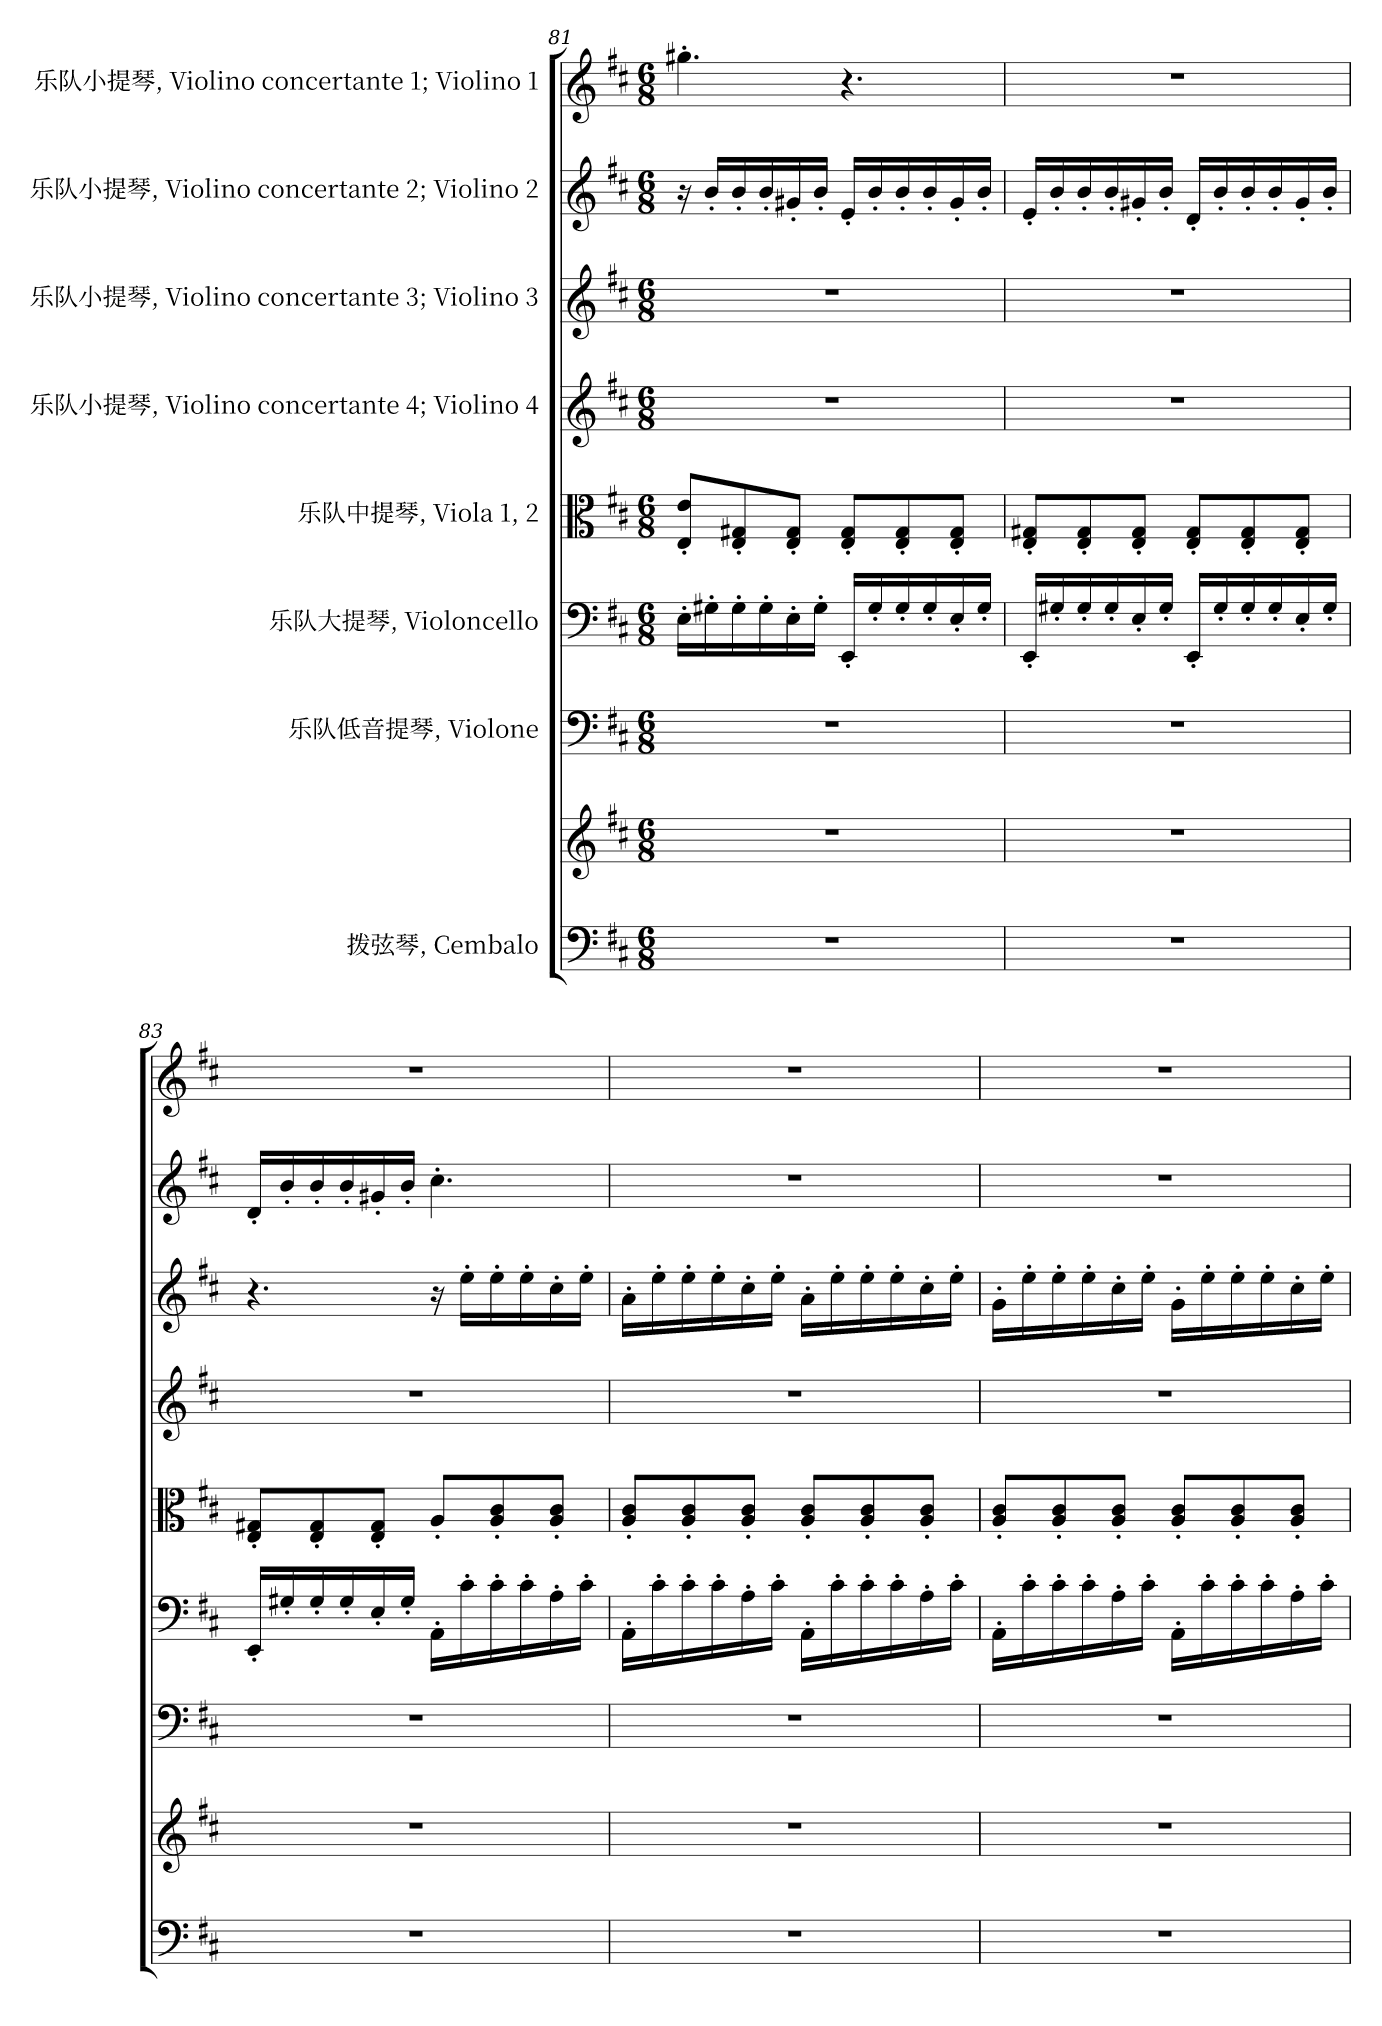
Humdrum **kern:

**kern	**kern	**kern	**kern	**kern	**kern	**kern	**kern	**kern
*part8	*part8	*part7	*part6	*part5	*part4	*part3	*part2	*part1
*staff9	*staff8	*staff7	*staff6	*staff5	*staff4	*staff3	*staff2	*staff1
*I"拨弦琴, Cembalo	*	*I"乐队低音提琴, Violone	*I"乐队大提琴, Violoncello	*I"乐队中提琴, Viola 1, 2	*I"乐队小提琴, Violino concertante 4; Violino 4	*I"乐队小提琴, Violino concertante 3; Violino 3	*I"乐队小提琴, Violino concertante 2; Violino 2	*I"乐队小提琴, Violino concertante 1; Violino 1
!!LO:PB:g=z
*clefF4	*clefG2	*clefF4	*clefF4	*clefC3	*clefG2	*clefG2	*clefG2	*clefG2
*	*	*ITrd7c12	*	*	*	*	*	*
*k[f#c#]	*k[f#c#]	*k[f#c#]	*k[f#c#]	*k[f#c#]	*k[f#c#]	*k[f#c#]	*k[f#c#]	*k[f#c#]
*M6/8	*M6/8	*M6/8	*M6/8	*M6/8	*M6/8	*M6/8	*M6/8	*M6/8
=81	=81	=81	=81	=81	=81	=81	=81	=81
2.r	2.r	2.r	16E'\LL	8E/' 8e/'L	2.r	2.r	16r	4.gg#X'\
.	.	.	16G#X'\	.	.	.	16b'/LL	.
.	.	.	16G#'\	8E/' 8G#X/'	.	.	16b'/	.
.	.	.	16G#'\	.	.	.	16b'/	.
.	.	.	16E'\	8E/' 8G#/'J	.	.	16g#X'/	.
.	.	.	16G#'\JJ	.	.	.	16b'/JJ	.
.	.	.	16EE'/LL	8E/' 8G#/'L	.	.	16e'/LL	4.r
.	.	.	16G#'/	.	.	.	16b'/	.
.	.	.	16G#'/	8E/' 8G#/'	.	.	16b'/	.
.	.	.	16G#'/	.	.	.	16b'/	.
.	.	.	16E'/	8E/' 8G#/'J	.	.	16g#'/	.
.	.	.	16G#'/JJ	.	.	.	16b'/JJ	.
=82	=82	=82	=82	=82	=82	=82	=82	=82
2.r	2.r	2.r	16EE'/LL	8E/' 8G#X/'L	2.r	2.r	16e'/LL	2.r
.	.	.	16G#X'/	.	.	.	16b'/	.
.	.	.	16G#'/	8E/' 8G#/'	.	.	16b'/	.
.	.	.	16G#'/	.	.	.	16b'/	.
.	.	.	16E'/	8E/' 8G#/'J	.	.	16g#X'/	.
.	.	.	16G#'/JJ	.	.	.	16b'/JJ	.
.	.	.	16EE'/LL	8E/' 8G#/'L	.	.	16d'/LL	.
.	.	.	16G#'/	.	.	.	16b'/	.
.	.	.	16G#'/	8E/' 8G#/'	.	.	16b'/	.
.	.	.	16G#'/	.	.	.	16b'/	.
.	.	.	16E'/	8E/' 8G#/'J	.	.	16g#'/	.
.	.	.	16G#'/JJ	.	.	.	16b'/JJ	.
!!LO:PB:g=z
=83	=83	=83	=83	=83	=83	=83	=83	=83
2.r	2.r	2.r	16EE'/LL	8E/' 8G#X/'L	2.r	4.r	16d'/LL	2.r
.	.	.	16G#X'/	.	.	.	16b'/	.
.	.	.	16G#'/	8E/' 8G#/'	.	.	16b'/	.
.	.	.	16G#'/	.	.	.	16b'/	.
.	.	.	16E'/	8E/' 8G#/'J	.	.	16g#X'/	.
.	.	.	16G#'/JJ	.	.	.	16b'/JJ	.
.	.	.	16AA'\LL	8A'/L	.	16r	4.cc#'\	.
.	.	.	16c#'\	.	.	16ee'\LL	.	.
.	.	.	16c#'\	8A/' 8c#/'	.	16ee'\	.	.
.	.	.	16c#'\	.	.	16ee'\	.	.
.	.	.	16A'\	8A/' 8c#/'J	.	16cc#'\	.	.
.	.	.	16c#'\JJ	.	.	16ee'\JJ	.	.
=84	=84	=84	=84	=84	=84	=84	=84	=84
2.r	2.r	2.r	16AA'\LL	8A/' 8c#/'L	2.r	16a'\LL	2.r	2.r
.	.	.	16c#'\	.	.	16ee'\	.	.
.	.	.	16c#'\	8A/' 8c#/'	.	16ee'\	.	.
.	.	.	16c#'\	.	.	16ee'\	.	.
.	.	.	16A'\	8A/' 8c#/'J	.	16cc#'\	.	.
.	.	.	16c#'\JJ	.	.	16ee'\JJ	.	.
.	.	.	16AA'\LL	8A/' 8c#/'L	.	16a'\LL	.	.
.	.	.	16c#'\	.	.	16ee'\	.	.
.	.	.	16c#'\	8A/' 8c#/'	.	16ee'\	.	.
.	.	.	16c#'\	.	.	16ee'\	.	.
.	.	.	16A'\	8A/' 8c#/'J	.	16cc#'\	.	.
.	.	.	16c#'\JJ	.	.	16ee'\JJ	.	.
!!LO:PB:g=z
=85	=85	=85	=85	=85	=85	=85	=85	=85
2.r	2.r	2.r	16AA'\LL	8A/' 8c#/'L	2.r	16g'\LL	2.r	2.r
.	.	.	16c#'\	.	.	16ee'\	.	.
.	.	.	16c#'\	8A/' 8c#/'	.	16ee'\	.	.
.	.	.	16c#'\	.	.	16ee'\	.	.
.	.	.	16A'\	8A/' 8c#/'J	.	16cc#'\	.	.
.	.	.	16c#'\JJ	.	.	16ee'\JJ	.	.
.	.	.	16AA'\LL	8A/' 8c#/'L	.	16g'\LL	.	.
.	.	.	16c#'\	.	.	16ee'\	.	.
.	.	.	16c#'\	8A/' 8c#/'	.	16ee'\	.	.
.	.	.	16c#'\	.	.	16ee'\	.	.
.	.	.	16A'\	8A/' 8c#/'J	.	16cc#'\	.	.
.	.	.	16c#'\JJ	.	.	16ee'\JJ	.	.
=	=	=	=	=	=	=	=	=
*-	*-	*-	*-	*-	*-	*-	*-	*-
